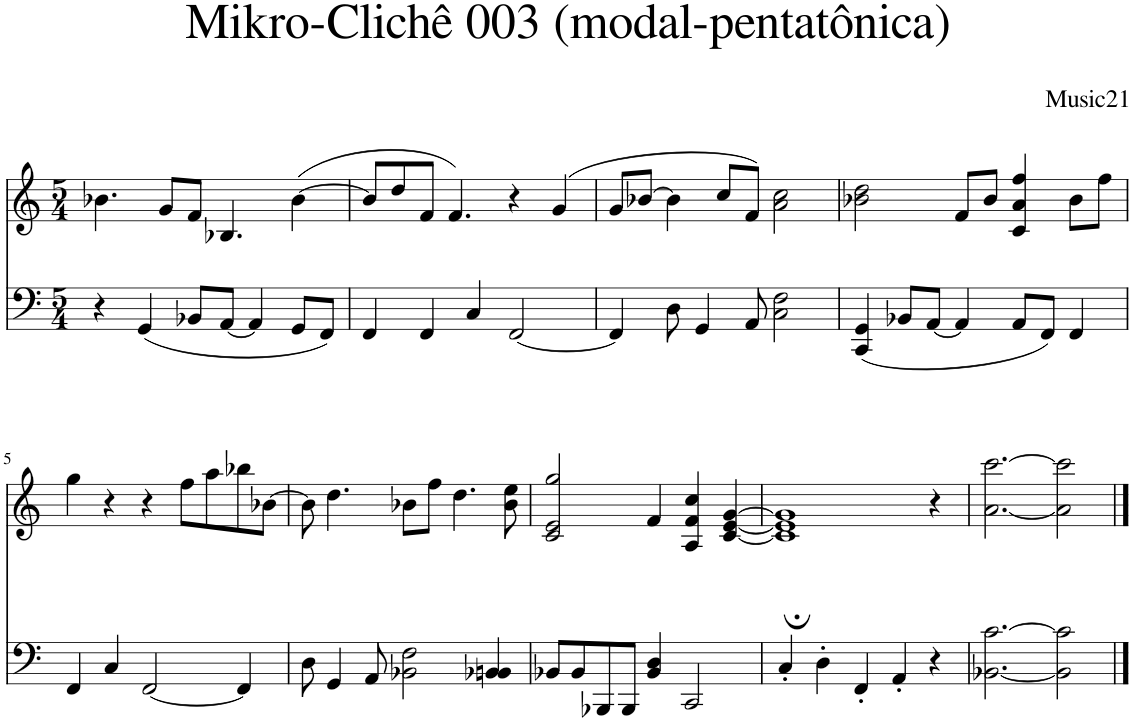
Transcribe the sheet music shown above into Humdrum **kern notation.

**kern	**kern
*part2	*part1
*staff2	*staff1
*I"Piano	*I"Piano
*I'Pno	*I'Pno
*clefF4	*clefG2
*k[]	*k[]
*M5/4	*M5/4
=1	=1
4r	4.b-X\
(4GG/	.
.	8g/L
8BB-X/L	8f/J
[8AA/J	4.B-X/
4AA/]	.
8GG/L	([4b-\
8FF/J)	.
=2	=2
4FF/	8b-/L]
.	8dd/
4FF/	8f/J
.	4.f/)
4C/	.
[2FF/	4r
.	(4g/
=3	=3
4FF/]	8g/L
.	[8b-X/J
8D\	4b-\]
4GG/	.
.	8cc/L
8AA/	8f/J)
2C\ 2F\	2a\ 2cc\
=4	=4
(4CC/ 4GG/	2b-X\ 2dd\
8BB-X/L	.
[8AA/J	.
4AA/]	8f/L
.	8b-/J
8AA/L	4c/ 4a/ 4ff/
8FF/J)	.
4FF/	8b-\L
.	8ff\J
!!LO:LB:g=z
=5	=5
4FF/	4gg\
4C/	4r
[2FF/	4r
.	8ff\L
.	8aa\
4FF/]	8bb-X\
.	[8b-X\J
=6	=6
8D\	8b-\]
4GG/	4.dd\
8AA/	.
2BB-X\ 2F\	8b-X\L
.	8ff\J
.	4.dd\
4BB-X/ 4BBn/	.
.	8b-\ 8ee\
=7	=7
8BB-X/L	2c/ 2e/ 2gg/
8BB-/	.
8BBB-X/	.
8BBB-/J	.
4BB-/ 4D/	4f/
2CC/	4A/ 4f/ 4cc/
.	[4c/ [4e/ [4g/
=8	=8
4C'/	1c]; 1e]; 1g];
4D'\	.
4FF'/	.
4AA'/	.
4r	4r
=9	=9
[2.BB-X\ [2.c\	[2.a\ [2.ccc\
2BB-\] 2c\]	2a\] 2ccc\]
==	==
*-	*-
